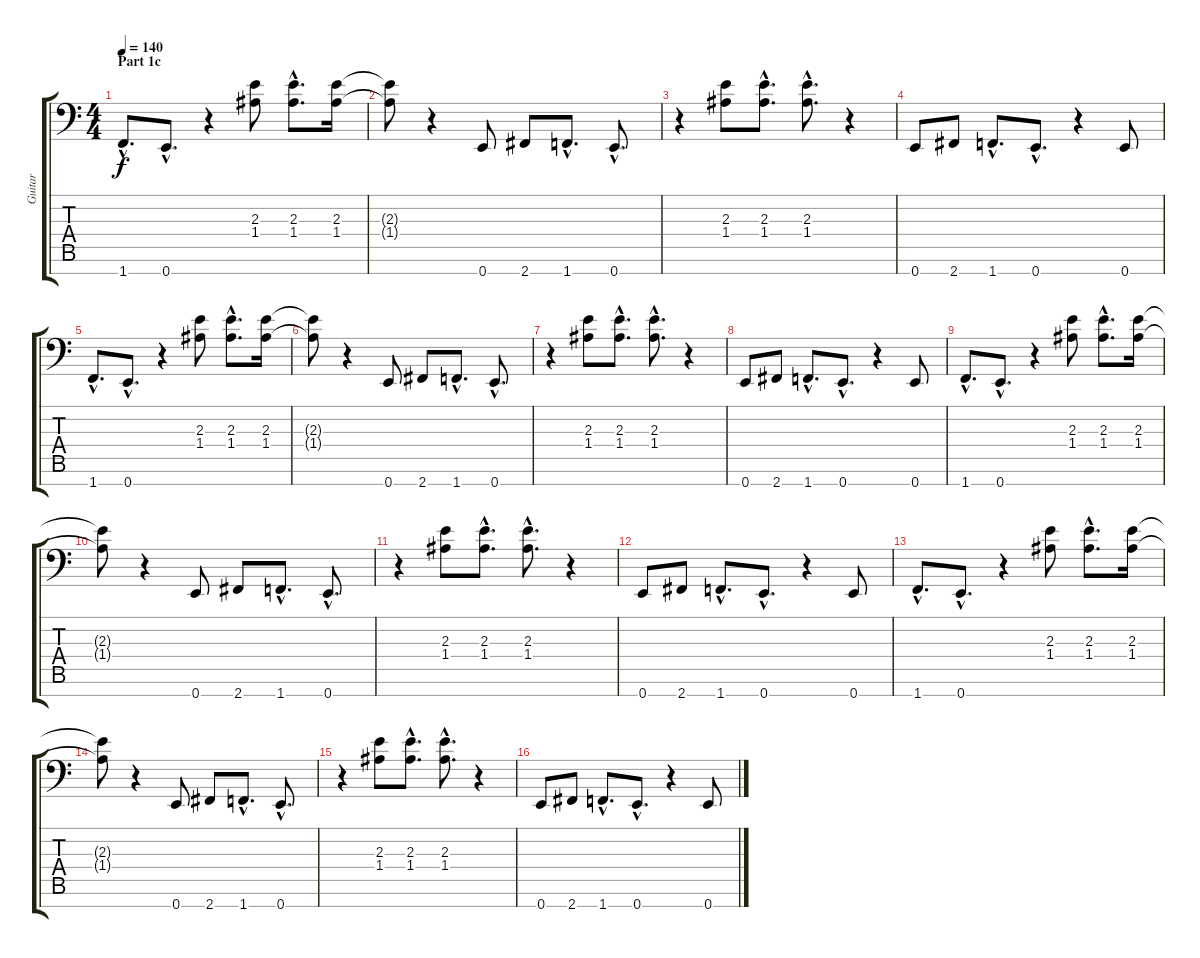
\track ("Guitar" "Guitar") {instrument distortionguitar}
\staff {score tabs}
\tuning (B3 G3 D3 A2 E2 B1 E1) {hide}
\ts (4 4)
\section ("" "Part 1c")
\tempo 140
\clef f4
\ks c
1.7{hac}.8{d dy f} 0.7{hac}.8{d} r.4 (2.3 1.4).8 (2.3{hac} 1.4{hac}).8{d} (2.3 1.4).16 |
(2.3{t} 1.4{t}).8 r.4 0.7.8 2.7.8 1.7{hac}.8{d} 0.7{hac}.8{d} |
r.4 (2.3 1.4).8 (2.3{hac} 1.4{hac}).8{d} (2.3{hac} 1.4{hac}).8{d} r.4 |
0.7.8 2.7.8 1.7{hac}.8{d} 0.7{hac}.8{d} r.4 0.7.8 |
1.7{hac}.8{d} 0.7{hac}.8{d} r.4 (2.3 1.4).8 (2.3{hac} 1.4{hac}).8{d} (2.3 1.4).16 |
(2.3{t} 1.4{t}).8 r.4 0.7.8 2.7.8 1.7{hac}.8{d} 0.7{hac}.8{d} |
r.4 (2.3 1.4).8 (2.3{hac} 1.4{hac}).8{d} (2.3{hac} 1.4{hac}).8{d} r.4 |
0.7.8 2.7.8 1.7{hac}.8{d} 0.7{hac}.8{d} r.4 0.7.8 |
1.7{hac}.8{d} 0.7{hac}.8{d} r.4 (2.3 1.4).8 (2.3{hac} 1.4{hac}).8{d} (2.3 1.4).16 |
(2.3{t} 1.4{t}).8 r.4 0.7.8 2.7.8 1.7{hac}.8{d} 0.7{hac}.8{d} |
r.4 (2.3 1.4).8 (2.3{hac} 1.4{hac}).8{d} (2.3{hac} 1.4{hac}).8{d} r.4 |
0.7.8 2.7.8 1.7{hac}.8{d} 0.7{hac}.8{d} r.4 0.7.8 |
1.7{hac}.8{d} 0.7{hac}.8{d} r.4 (2.3 1.4).8 (2.3{hac} 1.4{hac}).8{d} (2.3 1.4).16 |
(2.3{t} 1.4{t}).8 r.4 0.7.8 2.7.8 1.7{hac}.8{d} 0.7{hac}.8{d} |
r.4 (2.3 1.4).8 (2.3{hac} 1.4{hac}).8{d} (2.3{hac} 1.4{hac}).8{d} r.4 |
0.7.8 2.7.8 1.7{hac}.8{d} 0.7{hac}.8{d} r.4 0.7.8
